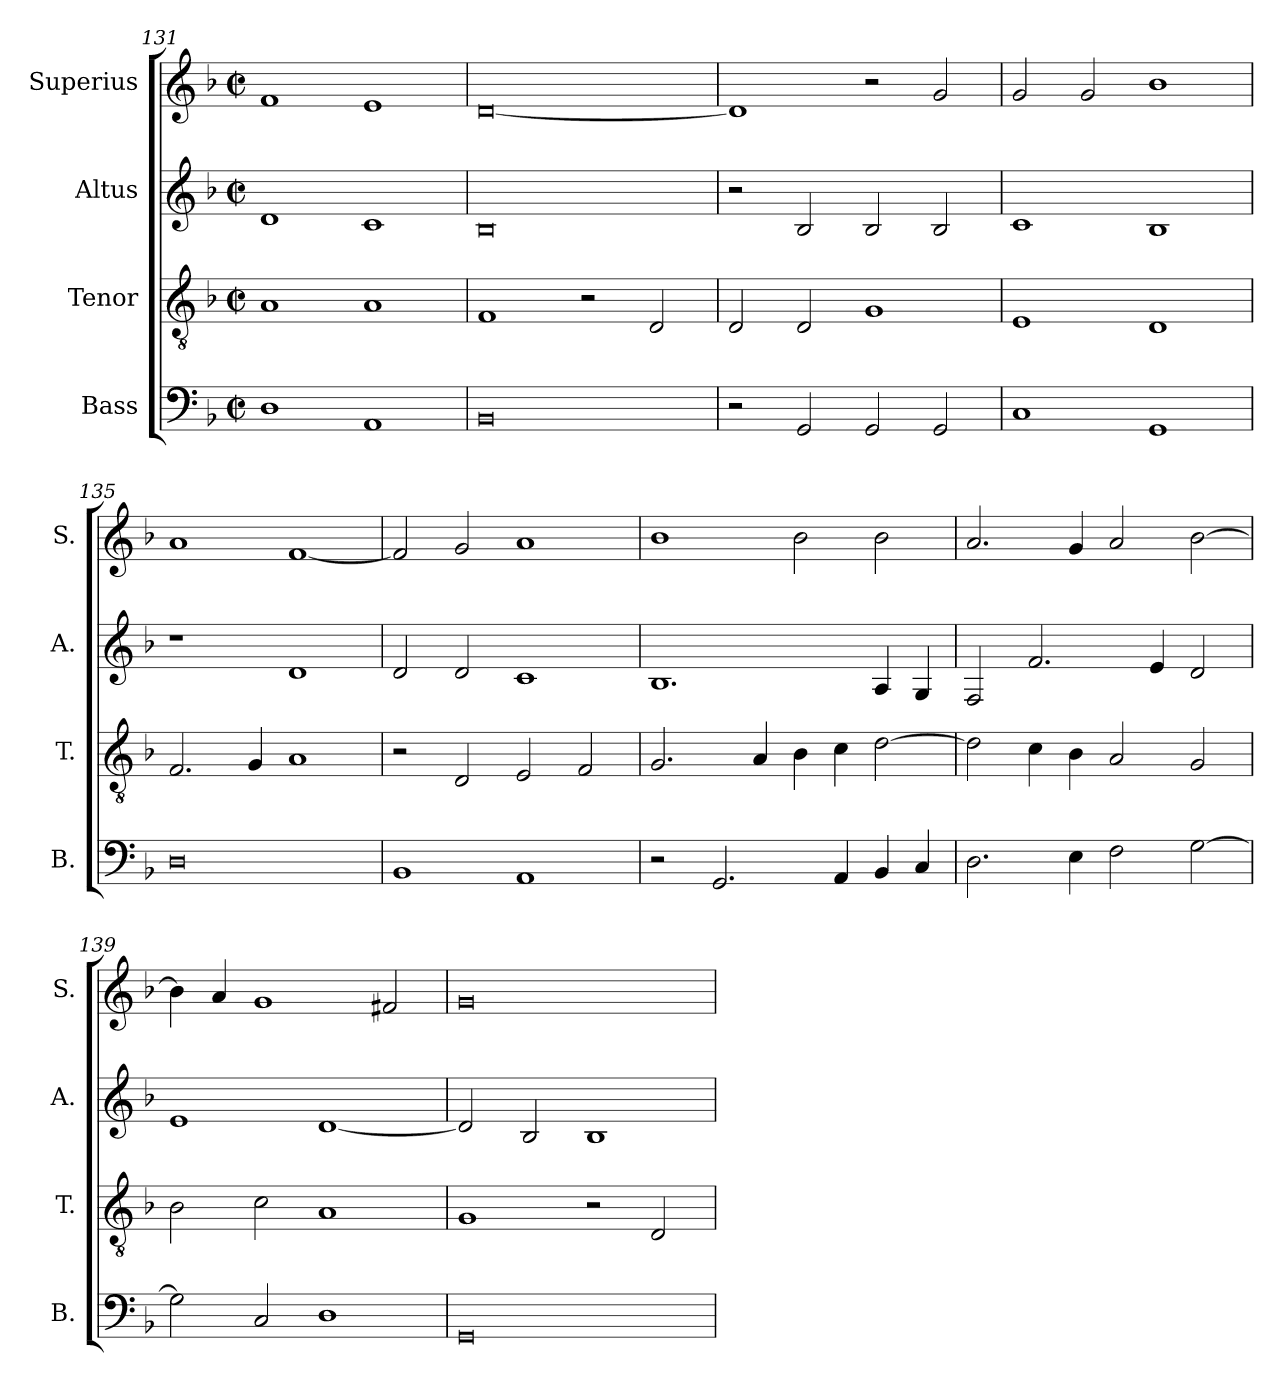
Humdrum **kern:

**kern	**kern	**kern	**kern
*part4	*part3	*part2	*part1
*staff4	*staff3	*staff2	*staff1
*I"Bass	*I"Tenor	*I"Altus	*I"Superius
*I'B.	*I'T.	*I'A.	*I'S.
*clefF4	*clefGv2	*clefG2	*clefG2
*	*ITrd7c12	*	*
*k[b-]	*k[b-]	*k[b-]	*k[b-]
*F:	*F:	*F:	*F:
*M2/2	*M2/2	*M2/2	*M2/2
*met(c|)	*met(c|)	*met(c|)	*met(c|)
=131	=131	=131	=131
1Di	1AAi	1di	1fi
1AAi	1AAi	1ci	1ei
=132	=132	=132	=132
0BB-i	1FFi	0B-i	[<0di
.	2r	.	.
.	2DDi/	.	.
=133	=133	=133	=133
2r	2DDi/	2r	1di]
2GGi/	2DDi/	2B-i/	.
2GGi/	1GGi	2B-i/	2r
2GGi/	.	2B-i/	2gi/
!!LO:PB:g=z
=134	=134	=134	=134
1Ci	1EEi	1ci	2gi/
.	.	.	2gi/
1GGi	1DDi	1B-i	1b-i
=135	=135	=135	=135
0Di	2.FFi/	1r	1ai
.	4GGi/	.	.
.	1AAi	1di	[<1fi
=136	=136	=136	=136
1BB-i	2r	2di/	2fi/]
.	2DDi/	2di/	2gi/
1AAi	2EEi/	1ci	1ai
.	2FFi/	.	.
=137	=137	=137	=137
2r	2.GGi/	1.B-i	1b-i
2.GGi/	.	.	.
.	4AAi/	.	.
.	4BB-i\	.	2b-i\
4AAi/	4Ci\	.	.
4BB-i/	[>2Di\	4Ai/	2b-i\
4Ci/	.	4Gi/	.
=138	=138	=138	=138
2.Di\	2Di\]	2Fi/	2.ai/
.	4Ci\	2.fi/	.
4Ei\	4BB-i\	.	4gi/
2Fi\	2AAi/	.	2ai/
.	.	4ei/	.
[>2Gi\	2GGi/	2di/	[>2b-i\
!!LO:LB:g=z
=139	=139	=139	=139
2Gi\]	2BB-i\	1ei	4b-i\]
.	.	.	4ai/
2Ci/	2Ci\	.	1gi
1Di	1AAi	[<1di	.
.	.	.	2f#Xi/
=140	=140	=140	=140
0GGi	1GGi	2di/]	0gi
.	.	2B-i/	.
.	2r	1B-i	.
.	2DDi/	.	.
=	=	=	=
*-	*-	*-	*-
